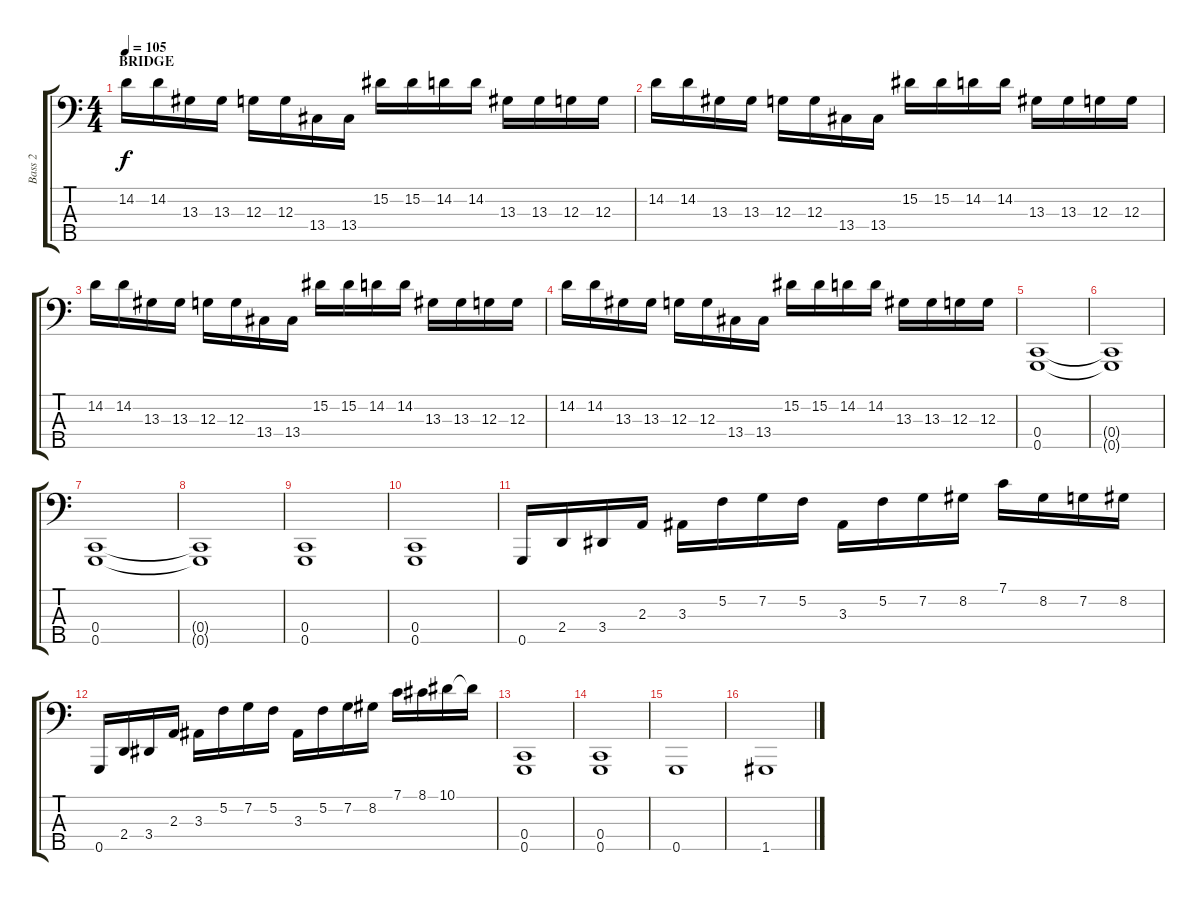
\track ("Bass 2" "Bass 2") {instrument electricbasspick}
\staff {score tabs}
\tuning (F2 C2 G1 C1 G0) {hide}
\ts (4 4)
\section ("" "BRIDGE")
\tempo 105
\clef f4
\ks c
14.2.16{dy f} 14.2.16 13.3.16 13.3.16 12.3.16 12.3.16 13.4.16 13.4.16 15.2.16 15.2.16 14.2.16 14.2.16 13.3.16 13.3.16 12.3.16 12.3.16 |
14.2.16 14.2.16 13.3.16 13.3.16 12.3.16 12.3.16 13.4.16 13.4.16 15.2.16 15.2.16 14.2.16 14.2.16 13.3.16 13.3.16 12.3.16 12.3.16 |
14.2.16 14.2.16 13.3.16 13.3.16 12.3.16 12.3.16 13.4.16 13.4.16 15.2.16 15.2.16 14.2.16 14.2.16 13.3.16 13.3.16 12.3.16 12.3.16 |
14.2.16 14.2.16 13.3.16 13.3.16 12.3.16 12.3.16 13.4.16 13.4.16 15.2.16 15.2.16 14.2.16 14.2.16 13.3.16 13.3.16 12.3.16 12.3.16 |
(0.4 0.5).1 |
(0.4{t} 0.5{t}).1 |
(0.4 0.5).1 |
(0.4{t} 0.5{t}).1 |
(0.4 0.5).1 |
(0.4 0.5).1 |
0.5.16 2.4.16 3.4.16 2.3.16 3.3.16 5.2.16 7.2.16 5.2.16 3.3.16 5.2.16 7.2.16 8.2.16 7.1.16 8.2.16 7.2.16 8.2.16 |
0.5.16 2.4.16 3.4.16 2.3.16 3.3.16 5.2.16 7.2.16 5.2.16 3.3.16 5.2.16 7.2.16 8.2.16 7.1.16 8.1.16 10.1.16 10.1{t}.16 |
(0.4 0.5).1 |
(0.4 0.5).1 |
0.5.1 |
1.5.1
